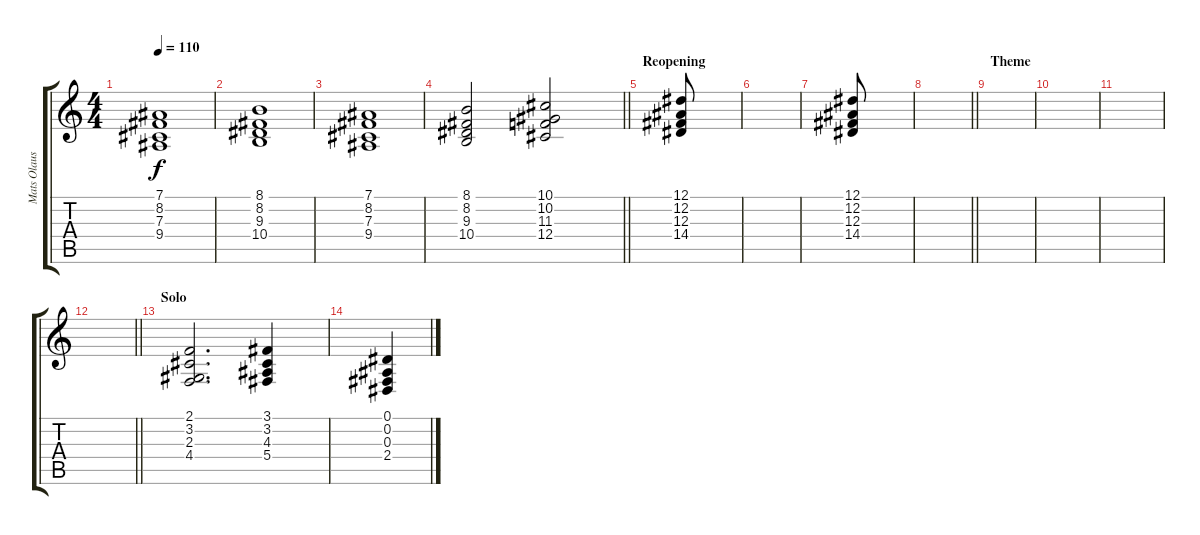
\track ("Mats Olausson" "Mats Olaus") {instrument synthbrass1}
\staff {score tabs}
\tuning (Eb4 Bb3 Gb3 Db3 Ab2 Eb2) {hide}
\ts (4 4)
\tempo 110
\clef g2
\ks c
(7.1 8.2 7.3 9.4).1{dy f} |
(8.1 8.2 9.3 10.4).1 |
(7.1 8.2 7.3 9.4).1 |
\barLineRight lightlight
(8.1 8.2 9.3 10.4).2 (10.1 10.2 11.3 12.4).2 |
\section ("" "Reopening")
(12.1 12.2 12.3 14.4).8 |
|
(12.1 12.2 12.3 14.4).8 |
\barLineRight lightlight
|
\section ("" "Theme")
|
|
|
\barLineRight lightlight
|
\section ("" "Solo")
(2.1 3.2 2.3 4.4).2{d} (3.1 3.2 4.3 5.4).4 |
(0.1 0.2 0.3 2.4).4
